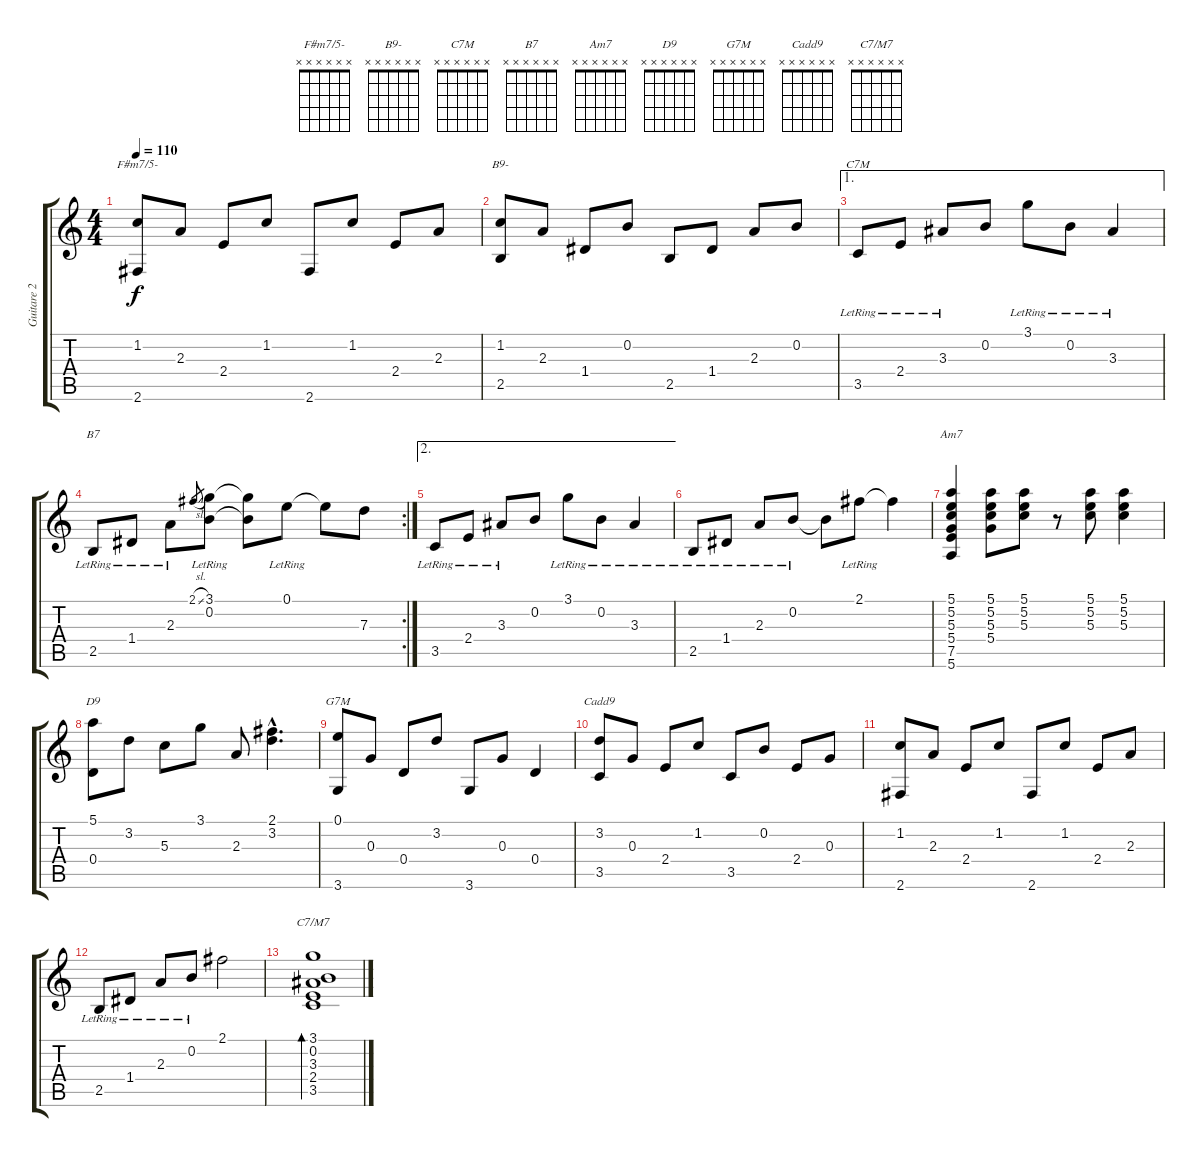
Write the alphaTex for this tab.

\track ("Guitare 2" "Guitare 2") {instrument acousticguitarnylon}
\staff {score tabs}
\tuning (E4 B3 G3 D3 A2 E2) {hide}
\chord ("F#m7/5-" x x x x x x) {firstfret 0}
\chord ("B9-" x x x x x x) {firstfret 0}
\chord ("C7M" x x x x x x) {firstfret 0}
\chord ("B7" x x x x x x) {firstfret 0}
\chord ("Am7" x x x x x x) {firstfret 0}
\chord ("D9" x x x x x x) {firstfret 0}
\chord ("G7M" x x x x x x) {firstfret 0}
\chord ("Cadd9" x x x x x x) {firstfret 0}
\chord ("C7/M7" x x x x x x) {firstfret 0}
\ts (4 4)
\tempo 110
\clef g2
\ks c
(1.2 2.6).8{ch "F#m7/5-" dy f} 2.3.8 2.4.8 1.2.8 2.6.8 1.2.8 2.4.8 2.3.8 |
(1.2 2.5).8{ch "B9-"} 2.3.8 1.4.8 0.2.8 2.5.8 1.4.8 2.3.8 0.2.8 |
\ae 1
3.5{lr}.8{ch "C7M"} 2.4{lr}.8 3.3{lr}.8 0.2.8 3.1{lr}.8 0.2{lr}.8 3.3{lr}.4 |
\rc 2
2.5{lr}.8{ch "B7"} 1.4{lr}.8 2.3{lr}.8 2.1{sl}.8{gr} (3.1 0.2{lr}).8 (3.1{t} 0.2{t}).8 0.1{lr}.8 0.1{t}.8 7.3.8 |
\ae 2
3.5{lr}.8 2.4{lr}.8 3.3{lr}.8 0.2.8 3.1{lr}.8 0.2{lr}.8 3.3{lr}.4 |
2.5{lr}.8 1.4{lr}.8 2.3{lr}.8 0.2{lr}.8 0.2{t}.8 2.1{lr}.8 2.1{t}.4 |
(5.1 5.2 5.3 5.4 7.5 5.6).4{ch "Am7"} (5.1 5.2 5.3 5.4).8 (5.1 5.2 5.3).8 r.8 (5.1 5.2 5.3).8 (5.1 5.2 5.3).4 |
(5.1 0.4).8{ch "D9"} 3.2.8 5.3.8 3.1.8 2.3.8 (2.1{hac} 3.2{hac}).4{d} |
(0.1 3.6).8{ch "G7M"} 0.3.8 0.4.8 3.2.8 3.6.8 0.3.8 0.4.4 |
(3.2 3.5).8{ch "Cadd9"} 0.3.8 2.4.8 1.2.8 3.5.8 0.2.8 2.4.8 0.3.8 |
(1.2 2.6).8 2.3.8 2.4.8 1.2.8 2.6.8 1.2.8 2.4.8 2.3.8 |
2.5{lr}.8 1.4{lr}.8 2.3{lr}.8 0.2{lr}.8 2.1.2 |
(3.1 0.2 3.3 2.4 3.5).1{bd 480 ch "C7/M7"}
